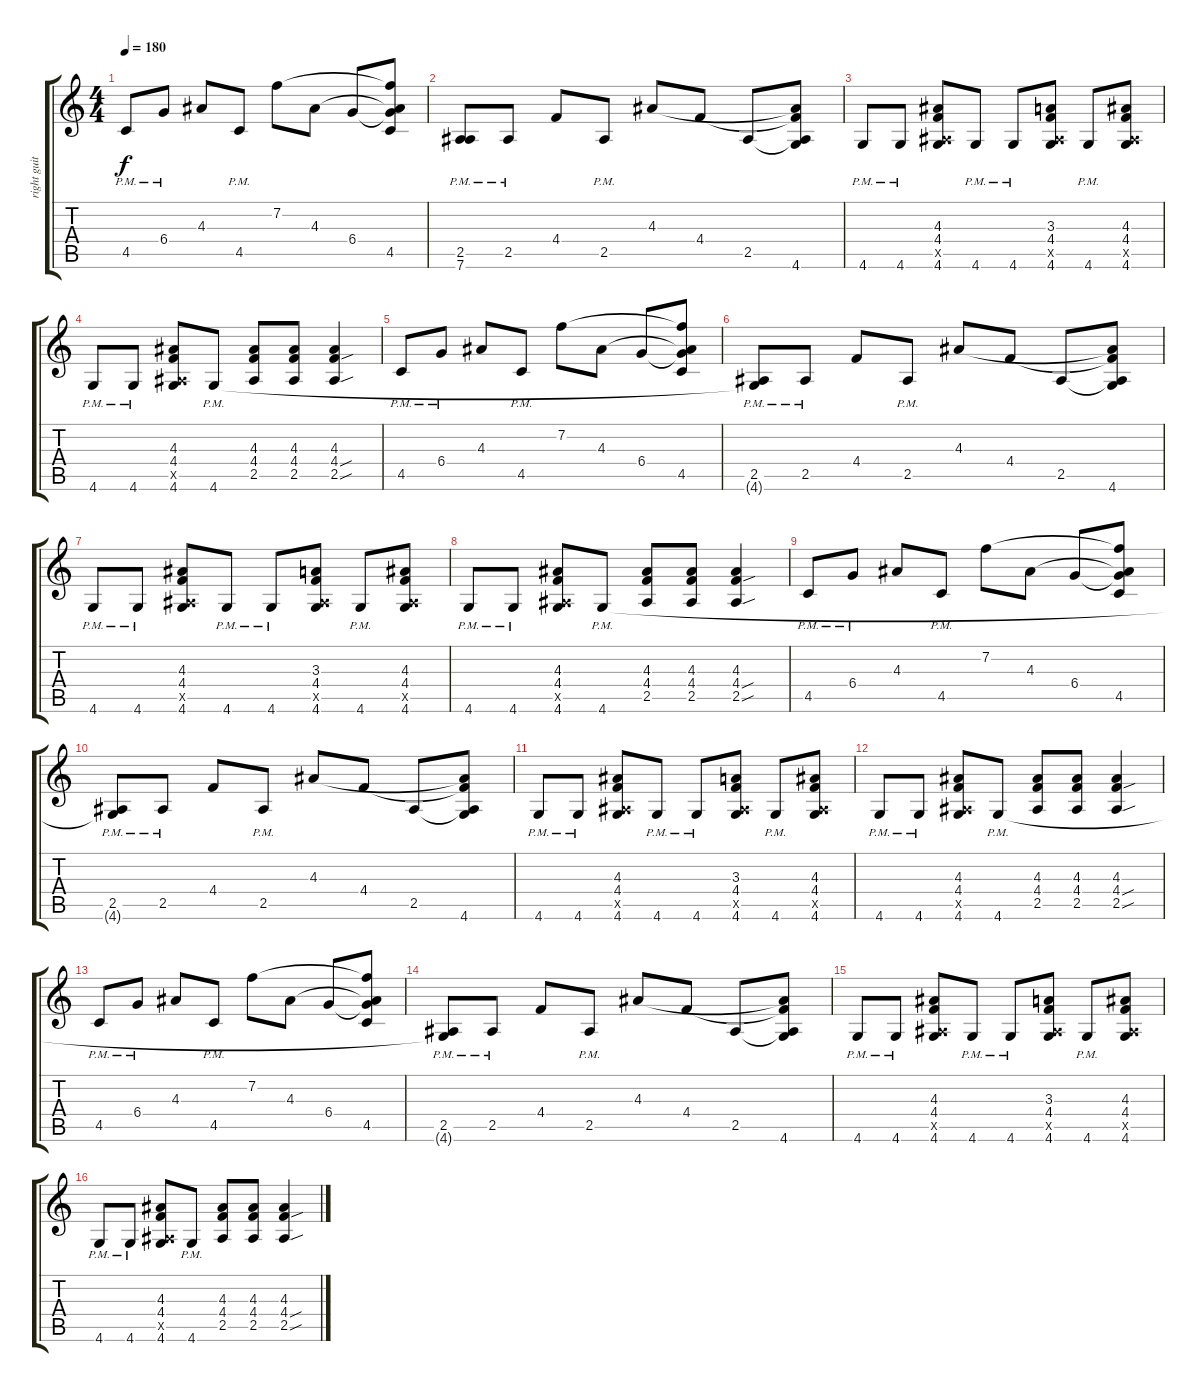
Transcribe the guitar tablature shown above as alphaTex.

\track ("right guitar" "right guit") {instrument overdrivenguitar}
\staff {score tabs}
\tuning (Eb4 Bb3 Gb3 Db3 Ab2 Eb2) {hide}
\ts (4 4)
\tempo 180
\clef g2
\ks c
4.5{pm}.8{dy f instrument overdrivenguitar} 6.4{pm}.8 4.3.8 4.5{pm}.8 7.2.8 4.3.8 6.4.8 (7.2{t} 4.3{t} 6.4{t} 4.5).8 |
(2.5{pm} 7.6).8 2.5{pm}.8 4.4.8 2.5{pm}.8 4.3.8 4.4.8 2.5.8 (4.3{t} 4.4{t} 2.5{t} 4.6).8 |
4.6{pm}.8 4.6{pm}.8 (4.3 4.4 2.5{x} 4.6).8 4.6{pm}.8 4.6{pm}.8 (3.3 4.4 2.5{x} 4.6).8 4.6{pm}.8 (4.3 4.4 2.5{x} 4.6).8 |
4.6{pm}.8 4.6{pm}.8 (4.3 4.4 2.5{x} 4.6).8 4.6{pm}.8 (4.3 4.4 2.5).8 (4.3 4.4 2.5).8 (4.3 4.4{sou} 2.5{sou}).4 |
4.5{pm}.8 6.4{pm}.8 4.3.8 4.5{pm}.8 7.2.8 4.3.8 6.4.8 (7.2{t} 4.3{t} 6.4{t} 4.5).8 |
(2.5{pm} 4.6{t}).8 2.5{pm}.8 4.4.8 2.5{pm}.8 4.3.8 4.4.8 2.5.8 (4.3{t} 4.4{t} 2.5{t} 4.6).8 |
4.6{pm}.8 4.6{pm}.8 (4.3 4.4 2.5{x} 4.6).8 4.6{pm}.8 4.6{pm}.8 (3.3 4.4 2.5{x} 4.6).8 4.6{pm}.8 (4.3 4.4 2.5{x} 4.6).8 |
4.6{pm}.8 4.6{pm}.8 (4.3 4.4 2.5{x} 4.6).8 4.6{pm}.8 (4.3 4.4 2.5).8 (4.3 4.4 2.5).8 (4.3 4.4{sou} 2.5{sou}).4 |
4.5{pm}.8 6.4{pm}.8 4.3.8 4.5{pm}.8 7.2.8 4.3.8 6.4.8 (7.2{t} 4.3{t} 6.4{t} 4.5).8 |
(2.5{pm} 4.6{t}).8 2.5{pm}.8 4.4.8 2.5{pm}.8 4.3.8 4.4.8 2.5.8 (4.3{t} 4.4{t} 2.5{t} 4.6).8 |
4.6{pm}.8 4.6{pm}.8 (4.3 4.4 2.5{x} 4.6).8 4.6{pm}.8 4.6{pm}.8 (3.3 4.4 2.5{x} 4.6).8 4.6{pm}.8 (4.3 4.4 2.5{x} 4.6).8 |
4.6{pm}.8 4.6{pm}.8 (4.3 4.4 2.5{x} 4.6).8 4.6{pm}.8 (4.3 4.4 2.5).8 (4.3 4.4 2.5).8 (4.3 4.4{sou} 2.5{sou}).4 |
4.5{pm}.8 6.4{pm}.8 4.3.8 4.5{pm}.8 7.2.8 4.3.8 6.4.8 (7.2{t} 4.3{t} 6.4{t} 4.5).8 |
(2.5{pm} 4.6{t}).8 2.5{pm}.8 4.4.8 2.5{pm}.8 4.3.8 4.4.8 2.5.8 (4.3{t} 4.4{t} 2.5{t} 4.6).8 |
4.6{pm}.8 4.6{pm}.8 (4.3 4.4 2.5{x} 4.6).8 4.6{pm}.8 4.6{pm}.8 (3.3 4.4 2.5{x} 4.6).8 4.6{pm}.8 (4.3 4.4 2.5{x} 4.6).8 |
4.6{pm}.8 4.6{pm}.8 (4.3 4.4 2.5{x} 4.6).8 4.6{pm}.8 (4.3 4.4 2.5).8 (4.3 4.4 2.5).8 (4.3 4.4{sou} 2.5{sou}).4
